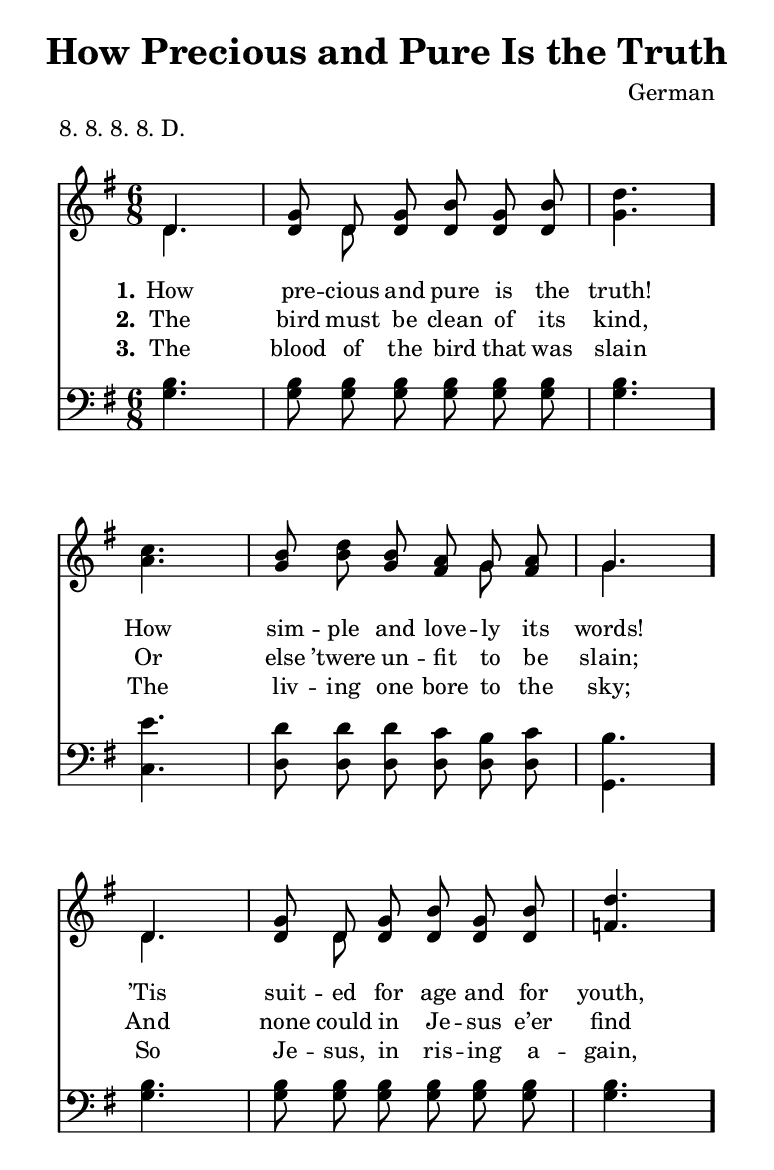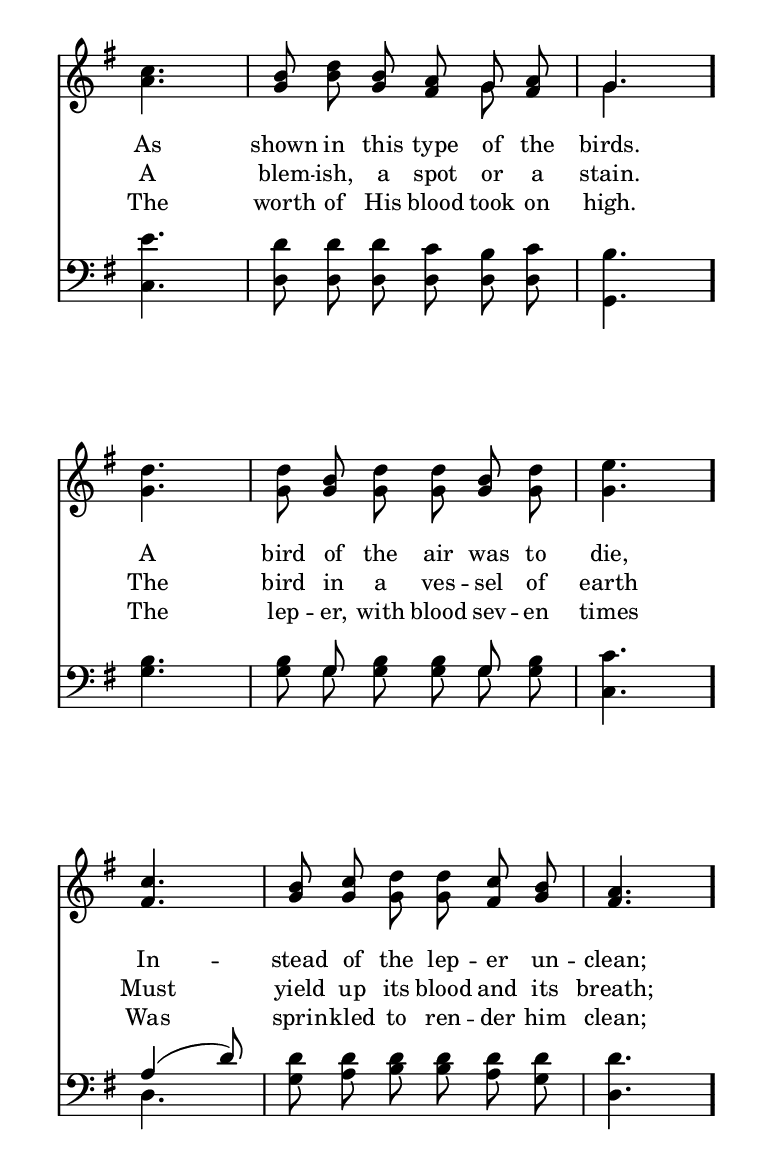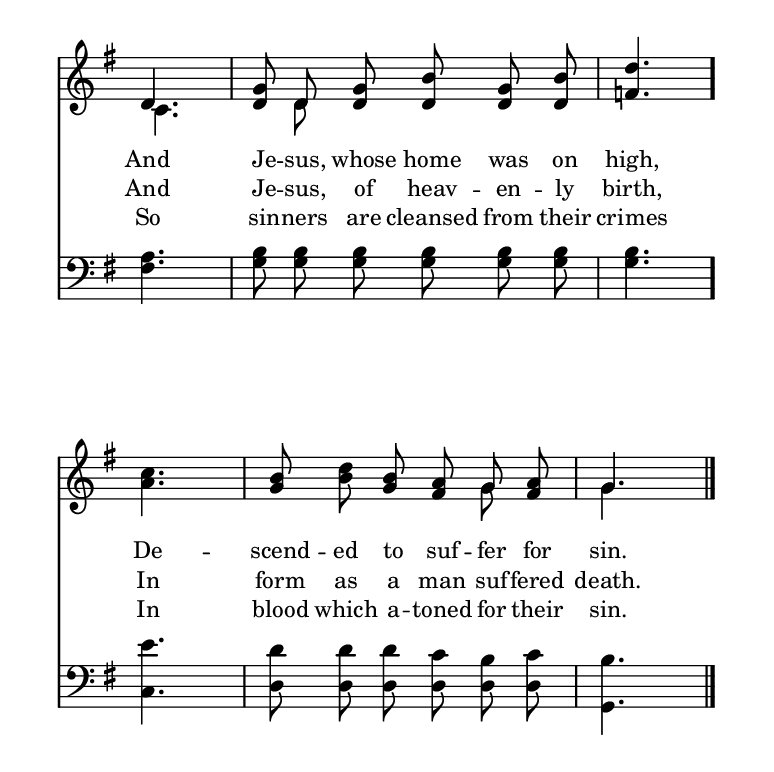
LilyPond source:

\include "common/global.ily"
\paper {
  \include "common/paper.ily"
}

\header{
  %gospel
  hymnnumber = "18"
  title = "How Precious and Pure Is the Truth"
  tunename = "De Fleury"
  meter = "8. 8. 8. 8. D."
  poet = ""
  composer = "German"
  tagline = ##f
}

% for fermata in MIDI
ta = { \tempo 4=70 }
tb = { \tempo 4=35 }

patternAA = { c4.     | c8 c8 c8 c8 c8 c8 | c4. } % All except line 6 tenor
patternAB = { c4( c8) | c8 c8 c8 c8 c8 c8 | c4. } % Line 6 tenor

global = {
  \include "common/overrides.ily"
  \override Staff.TimeSignature.style = #'numbered
  \time 6/8
  \override Score.MetronomeMark.transparent = ##t % hide all fermata changes too
  \ta
  \key g \major
  \partial 4.
  \autoBeamOff
}

notesSoprano = {
\global
\relative c' {

  \changePitch \patternAA { d  | g d g b g b | d }
  \changePitch \patternAA { c  | b d b a g a | g }
  \changePitch \patternAA { d  | g d g b g b | d }
  \changePitch \patternAA { c  | b d b a g a | g }

  \changePitch \patternAA { d' | d b d d b d | e }
  \changePitch \patternAA { c  | b c d d c b | a }
  \changePitch \patternAA { d, | g d g b g b | d }
  \changePitch \patternAA { c  | b d b a g a | g }

  \bar "|."

}
}

notesAlto = {
\global
\relative e' {

  \changePitch \patternAA { d   | d d d d d d     | g   }
  \changePitch \patternAA { a   | g b g fis g fis | g   }
  \changePitch \patternAA { d   | d d d d d d     | f   }
  \changePitch \patternAA { a   | g b g fis g fis | g   }

  \changePitch \patternAA { g   | g g g g g g     | g   }
  \changePitch \patternAA { fis | g g g g fis g   | fis }
  \changePitch \patternAA { c   | d d d d d d     | f   }
  \changePitch \patternAA { a   | g b g fis g fis | g   }

}
}

notesTenor = {
\global
\relative a {

  \changePitch \patternAA { b   | b b b b b b | b }
  \changePitch \patternAA { e   | d d d c b c | b }
  \changePitch \patternAA { b   | b b b b b b | b }
  \changePitch \patternAA { e   | d d d c b c | b }

  \changePitch \patternAA { b   | b g b b g b | c }
  \changePitch \patternAB { a d | d d d d d d | d }
  \changePitch \patternAA { a   | b b b b b b | b }
  \changePitch \patternAA { e   | d d d c b c | b }

}
}

notesBass = {
\global
\relative f {

  \changePitch \patternAA { g   | g g g g g g | g  }
  \changePitch \patternAA { c,  | d d d d d d | g, }
  \changePitch \patternAA { g'  | g g g g g g | g  }
  \changePitch \patternAA { c,  | d d d d d d | g, }

  \changePitch \patternAA { g'  | g g g g g g | c, }
  \changePitch \patternAA { d   | g a b b a g | d  }
  \changePitch \patternAA { fis | g g g g g g | g  }
  \changePitch \patternAA { c,  | d d d d d d | g,  }

}
}

wordsA = \lyricmode {
\set stanza = "1."

How pre -- cious and pure is the truth! \bar "."
How sim -- ple and love -- ly its words! \bar "." \eogbreak
’Tis suit -- ed for age and for youth, \bar "."
As shown in this type of the birds. \bar "." \eogbreak
A bird of the air was to die, \bar "."
In -- stead of the lep -- er un -- clean; \bar "." \eogbreak
And Je -- sus, whose home was on high, \bar "."
De -- scend -- ed to suf -- fer for sin. \bar "." \eogbreak

}

wordsB = \lyricmode {
\set stanza = "2."

The bird must be clean of its kind,
Or else ’twere un -- fit to be slain;
And none could in Je -- sus e’er find
A blem -- ish, a spot or a stain.
The bird in a ves -- sel of earth
Must yield up its blood and its breath;
And Je -- sus, of heav -- en -- ly birth,
In form as a man suf -- fered death.

}

wordsC = \lyricmode {
\set stanza = "3."

The blood of the bird that was slain
The liv -- ing one bore to the sky;
So Je -- sus, in ris -- ing a -- gain,
The worth of His blood took on high.
The lep -- er, with blood sev -- en times
Was sprin -- kled to ren -- der him clean;
So sin -- ners are cleansed from their crimes
In blood which a -- toned for their sin.

}

\score {
  \context ChoirStaff <<
    \context Staff = upper <<
      \set Staff.autoBeaming = ##f
      \set ChoirStaff.systemStartDelimiter = #'SystemStartBar
      \set ChoirStaff.printPartCombineTexts = ##f
      \partcombine #'(2 . 9) \notesSoprano \notesAlto
      \context NullVoice = sopranos { \voiceOne << \notesSoprano >> }
      \context Lyrics = one   \lyricsto sopranos \wordsA
      \context Lyrics = two   \lyricsto sopranos \wordsB
      \context Lyrics = three \lyricsto sopranos \wordsC
      %\context Lyrics = four  \lyricsto sopranos \wordsD
      %\context Lyrics = five  \lyricsto sopranos \wordsE
    >>
    \context Staff = men <<
      \set Staff.autoBeaming = ##f
      \clef bass
      \set ChoirStaff.printPartCombineTexts = ##f
      \partcombine #'(2 . 9) \notesTenor \notesBass
    >>
  >>
  \layout {
    \include "common/layout.ily"
  }
  \midi{
    \include "common/midi.ily"
  }
}

\version "2.19.49"  % necessary for upgrading to future LilyPond versions.

% vi:set et ts=2 sw=2 ai nocindent syntax=lilypond:
